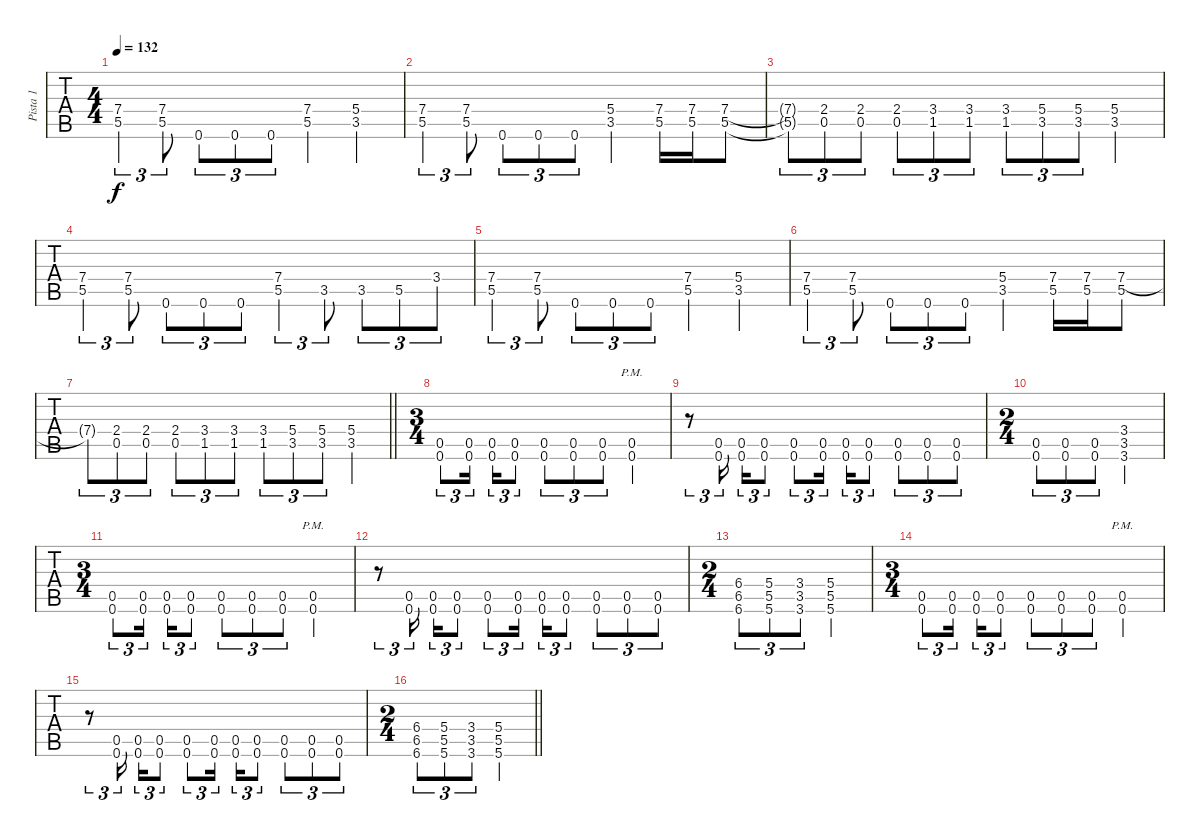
\track ("Pista 1" "Pista 1") {instrument distortionguitar}
\staff {tabs}
\tuning (D4 A3 F3 C3 G2 C2) {hide}
\ts (4 4)
\tempo 132
\clef g2
\ks c
(7.4 5.5).4{tu (3 2) dy f} (7.4 5.5).8{tu (3 2)} 0.6.8{tu (3 2)} 0.6.8{tu (3 2)} 0.6.8{tu (3 2)} (7.4 5.5).4 (5.4 3.5).4 |
(7.4 5.5).4{tu (3 2)} (7.4 5.5).8{tu (3 2)} 0.6.8{tu (3 2)} 0.6.8{tu (3 2)} 0.6.8{tu (3 2)} (5.4 3.5).4 (7.4 5.5).16 (7.4 5.5).16 (7.4 5.5).8 |
(7.4{t} 5.5{t}).8{tu (3 2)} (2.4 0.5).8{tu (3 2)} (2.4 0.5).8{tu (3 2)} (2.4 0.5).8{tu (3 2)} (3.4 1.5).8{tu (3 2)} (3.4 1.5).8{tu (3 2)} (3.4 1.5).8{tu (3 2)} (5.4 3.5).8{tu (3 2)} (5.4 3.5).8{tu (3 2)} (5.4 3.5).4 |
(7.4 5.5).4{tu (3 2)} (7.4 5.5).8{tu (3 2)} 0.6.8{tu (3 2)} 0.6.8{tu (3 2)} 0.6.8{tu (3 2)} (7.4 5.5).4{tu (3 2)} 3.5.8{tu (3 2)} 3.5.8{tu (3 2)} 5.5.8{tu (3 2)} 3.4.8{tu (3 2)} |
(7.4 5.5).4{tu (3 2)} (7.4 5.5).8{tu (3 2)} 0.6.8{tu (3 2)} 0.6.8{tu (3 2)} 0.6.8{tu (3 2)} (7.4 5.5).4 (5.4 3.5).4 |
(7.4 5.5).4{tu (3 2)} (7.4 5.5).8{tu (3 2)} 0.6.8{tu (3 2)} 0.6.8{tu (3 2)} 0.6.8{tu (3 2)} (5.4 3.5).4 (7.4 5.5).16 (7.4 5.5).16 (7.4 5.5).8 |
\barLineRight lightlight
7.4{t}.8{tu (3 2)} (2.4 0.5).8{tu (3 2)} (2.4 0.5).8{tu (3 2)} (2.4 0.5).8{tu (3 2)} (3.4 1.5).8{tu (3 2)} (3.4 1.5).8{tu (3 2)} (3.4 1.5).8{tu (3 2)} (5.4 3.5).8{tu (3 2)} (5.4 3.5).8{tu (3 2)} (5.4 3.5).4 |
\ts (3 4)
(0.5 0.6).8{tu (3 2)} (0.5 0.6).16{tu (3 2) beam splitsecondary} (0.5 0.6).16{tu (3 2)} (0.5 0.6).8{tu (3 2)} (0.5 0.6).8{tu (3 2)} (0.5 0.6).8{tu (3 2)} (0.5 0.6).8{tu (3 2)} (0.5{pm} 0.6{pm}).4 |
r.8{tu (3 2)} (0.5 0.6).16{tu (3 2) beam splitsecondary} (0.5 0.6).16{tu (3 2)} (0.5 0.6).8{tu (3 2)} (0.5 0.6).8{tu (3 2)} (0.5 0.6).16{tu (3 2) beam splitsecondary} (0.5 0.6).16{tu (3 2)} (0.5 0.6).8{tu (3 2)} (0.5 0.6).8{tu (3 2)} (0.5 0.6).8{tu (3 2)} (0.5 0.6).8{tu (3 2)} |
\ts (2 4)
(0.5 0.6).8{tu (3 2)} (0.5 0.6).8{tu (3 2)} (0.5 0.6).8{tu (3 2)} (3.4 3.5 3.6).4 |
\ts (3 4)
(0.5 0.6).8{tu (3 2)} (0.5 0.6).16{tu (3 2) beam splitsecondary} (0.5 0.6).16{tu (3 2)} (0.5 0.6).8{tu (3 2)} (0.5 0.6).8{tu (3 2)} (0.5 0.6).8{tu (3 2)} (0.5 0.6).8{tu (3 2)} (0.5{pm} 0.6{pm}).4 |
r.8{tu (3 2)} (0.5 0.6).16{tu (3 2) beam splitsecondary} (0.5 0.6).16{tu (3 2)} (0.5 0.6).8{tu (3 2)} (0.5 0.6).8{tu (3 2)} (0.5 0.6).16{tu (3 2) beam splitsecondary} (0.5 0.6).16{tu (3 2)} (0.5 0.6).8{tu (3 2)} (0.5 0.6).8{tu (3 2)} (0.5 0.6).8{tu (3 2)} (0.5 0.6).8{tu (3 2)} |
\ts (2 4)
(6.4 6.5 6.6).8{tu (3 2)} (5.4 5.5 5.6).8{tu (3 2)} (3.4 3.5 3.6).8{tu (3 2)} (5.4 5.5 5.6).4 |
\ts (3 4)
(0.5 0.6).8{tu (3 2)} (0.5 0.6).16{tu (3 2) beam splitsecondary} (0.5 0.6).16{tu (3 2)} (0.5 0.6).8{tu (3 2)} (0.5 0.6).8{tu (3 2)} (0.5 0.6).8{tu (3 2)} (0.5 0.6).8{tu (3 2)} (0.5{pm} 0.6{pm}).4 |
r.8{tu (3 2)} (0.5 0.6).16{tu (3 2) beam splitsecondary} (0.5 0.6).16{tu (3 2)} (0.5 0.6).8{tu (3 2)} (0.5 0.6).8{tu (3 2)} (0.5 0.6).16{tu (3 2) beam splitsecondary} (0.5 0.6).16{tu (3 2)} (0.5 0.6).8{tu (3 2)} (0.5 0.6).8{tu (3 2)} (0.5 0.6).8{tu (3 2)} (0.5 0.6).8{tu (3 2)} |
\ts (2 4)
\barLineRight lightlight
(6.4 6.5 6.6).8{tu (3 2)} (5.4 5.5 5.6).8{tu (3 2)} (3.4 3.5 3.6).8{tu (3 2)} (5.4 5.5 5.6).4
